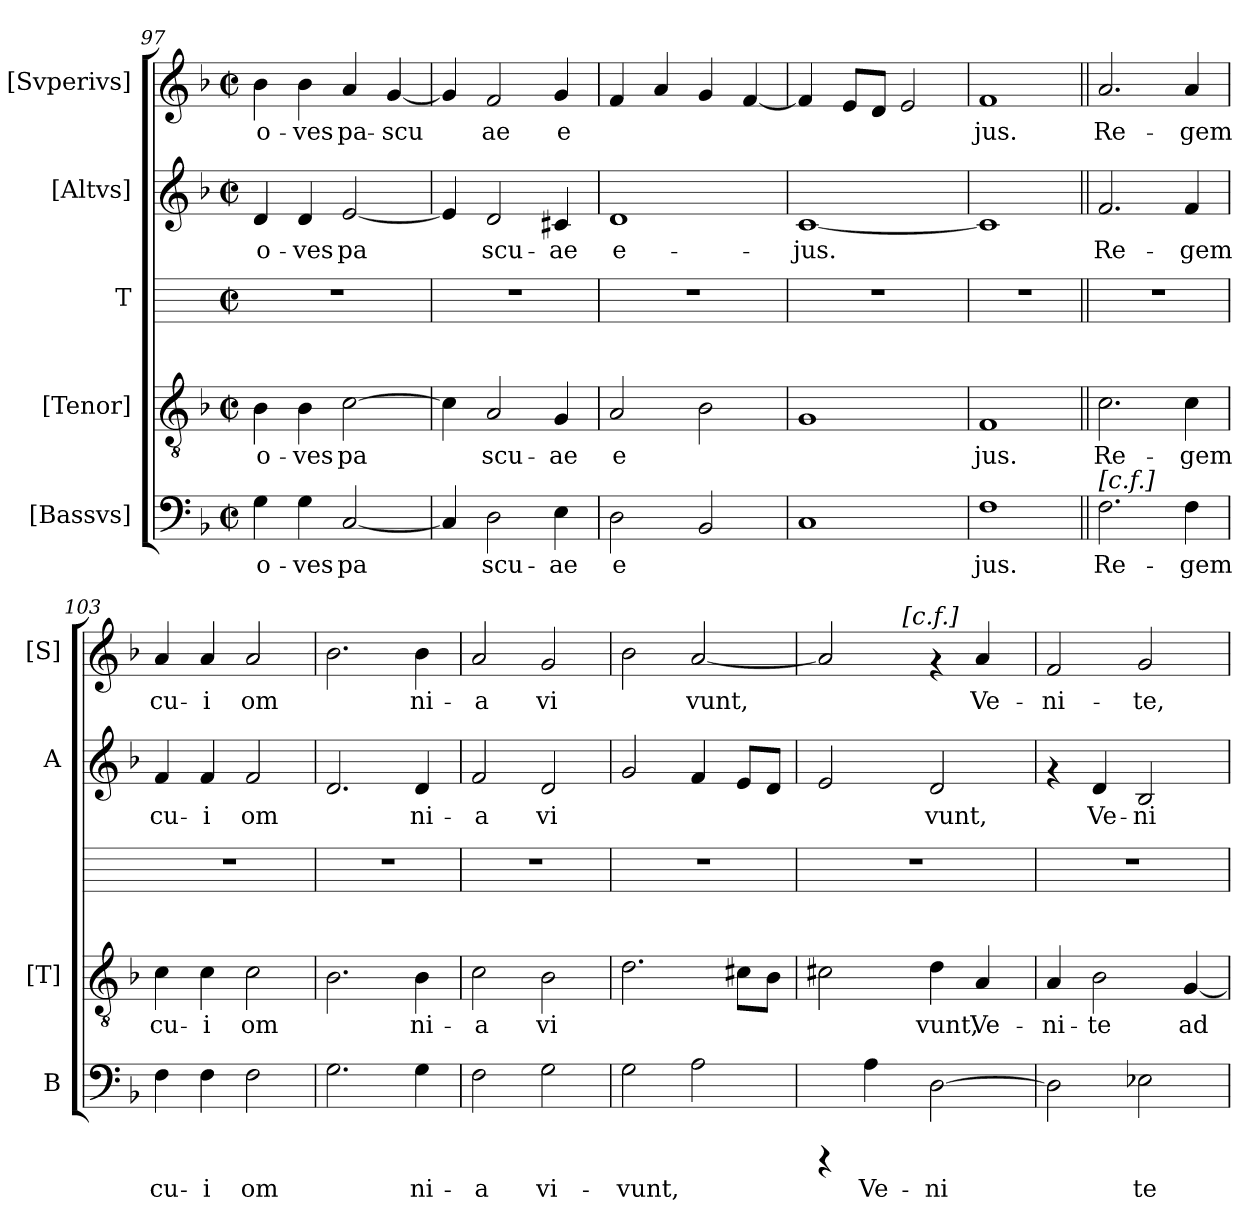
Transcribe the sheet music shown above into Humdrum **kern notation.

**kern	**text	**kern	**text	**kern	**kern	**text	**kern	**text
*part5	*part5	*part4	*part4	*part3	*part2	*part2	*part1	*part1
*staff5	*staff5	*staff4	*staff4	*staff3	*staff2	*staff2	*staff1	*staff1
*I"[Bassvs]	*	*I"[Tenor]	*	*I"T	*I"[Altvs]	*	*I"[Svperivs]	*
*I'B	*	*I'[T]	*	*	*I'A	*	*I'[S]	*
*clefF4	*	*clefGv2	*	*	*clefG2	*	*clefG2	*
*k[b-]	*	*k[b-]	*	*k[]	*k[b-]	*	*k[b-]	*
*F:	*	*F:	*	*C:	*F:	*	*F:	*
*M2/2	*	*M2/2	*	*M2/2	*M2/2	*	*M2/2	*
*met(c|)	*	*met(c|)	*	*met(c|)	*met(c|)	*	*met(c|)	*
=97	=97	=97	=97	=97	=97	=97	=97	=97
!	!LO:LY:b:cj	!	!LO:LY:b:cj	!	!	!LO:LY:b:cj	!	!LO:LY:b:cj
4G\	o-	4B-\	o-	1r	4d/	o-	4b-\	o-
!	!LO:LY:b:cj	!	!LO:LY:b:cj	!	!	!LO:LY:b:cj	!	!LO:LY:b:cj
4G\	-ves	4B-\	-ves	.	4d/	-ves	4b-\	-ves
!	!LO:LY:b:cj	!	!LO:LY:b:cj	!	!	!LO:LY:b:cj	!	!LO:LY:b:cj
[<2C/	pa-	[>2c\	pa-	.	[<2e/	pa-	4a/	pa-
!	!	!	!	!	!	!	!	!LO:LY:b:cj
.	.	.	.	.	.	.	[<4g/	-scu-
=98	=98	=98	=98	=98	=98	=98	=98	=98
!	!LO:LY:b:cj	!	!LO:LY:b:cj	!	!	!LO:LY:b:cj	!	!LO:LY:b:cj
4C/]	--	4c\]	--	1r	4e/]	--	4g/]	--
!	!LO:LY:b:cj	!	!LO:LY:b:cj	!	!	!LO:LY:b:cj	!	!LO:LY:b:cj
2D\	-scu-	2A/	-scu-	.	2d/	-scu-	2f/	-ae
!	!LO:LY:b:cj	!	!LO:LY:b:cj	!	!	!LO:LY:b:cj	!	!LO:LY:b:cj
4E\	-ae	4G/	-ae	.	4c#/	-ae	4g/	e-
=99	=99	=99	=99	=99	=99	=99	=99	=99
!	!LO:LY:b:cj	!	!LO:LY:b:cj	!	!	!LO:LY:b:cj	!	!LO:LY:b:cj
2D\	e-	2A/	e-	1r	1d	e-	4f/	--
!	!	!	!	!	!	!	!	!LO:LY:b:cj
.	.	.	.	.	.	.	4a/	--
!	!LO:LY:b:cj	!	!LO:LY:b:cj	!	!	!	!	!LO:LY:b:cj
2BB-/	--	2B-\	--	.	.	.	4g/	--
!	!	!	!	!	!	!	!	!LO:LY:b:cj
.	.	.	.	.	.	.	[>4f/	--
!!LO:PB:g=z
=100	=100	=100	=100	=100	=100	=100	=100	=100
!	!LO:LY:b:cj	!	!LO:LY:b:cj	!	!	!LO:LY:b:cj	!	!LO:LY:b:cj
1C	--	1G	--	1r	[<1c	-jus.	4f/]	--
!	!	!	!	!	!	!	!	!LO:LY:b:cj
.	.	.	.	.	.	.	8e/L	--
!	!	!	!	!	!	!	!	!LO:LY:b:cj
.	.	.	.	.	.	.	8d/J	--
!	!	!	!	!	!	!	!	!LO:LY:b:cj
.	.	.	.	.	.	.	2e/	--
=101	=101	=101	=101	=101	=101	=101	=101	=101
!	!LO:LY:b:cj	!	!LO:LY:b:cj	!	!	!LO:LY:b:cj	!	!LO:LY:b:cj
1F	-jus.	1F	-jus.	1r	1c]	.	1f	-jus.
=102||	=102||	=102||	=102||	=102||	=102||	=102||	=102||	=102||
!LO:TX:a:t=[c.f.]	!	!	!	!	!	!	!	!
!	!LO:LY:b:cj	!	!LO:LY:b:cj	!	!	!LO:LY:b:cj	!	!LO:LY:b:cj
2.F\	Re-	2.c\	Re-	1r	2.f/	Re-	2.a/	Re-
!	!LO:LY:b:cj	!	!LO:LY:b:cj	!	!	!LO:LY:b:cj	!	!LO:LY:b:cj
4F\	-gem	4c\	-gem	.	4f/	-gem	4a/	-gem
=103	=103	=103	=103	=103	=103	=103	=103	=103
!	!LO:LY:b:cj	!	!LO:LY:b:cj	!	!	!LO:LY:b:cj	!	!LO:LY:b:cj
4F\	cu-	4c\	cu-	1r	4f/	cu-	4a/	cu-
!	!LO:LY:b:cj	!	!LO:LY:b:cj	!	!	!LO:LY:b:cj	!	!LO:LY:b:cj
4F\	-i	4c\	-i	.	4f/	-i	4a/	-i
!	!LO:LY:b:cj	!	!LO:LY:b:cj	!	!	!LO:LY:b:cj	!	!LO:LY:b:cj
2F\	om-	2c\	om-	.	2f/	om-	2a/	om-
=104	=104	=104	=104	=104	=104	=104	=104	=104
!	!LO:LY:b:cj	!	!LO:LY:b:cj	!	!	!LO:LY:b:cj	!	!LO:LY:b:cj
2.G\	--	2.B-\	--	1r	2.d/	--	2.b-\	--
!	!LO:LY:b:cj	!	!LO:LY:b:cj	!	!	!LO:LY:b:cj	!	!LO:LY:b:cj
4G\	-ni-	4B-\	-ni-	.	4d/	-ni-	4b-\	-ni-
=105	=105	=105	=105	=105	=105	=105	=105	=105
!	!LO:LY:b:cj	!	!LO:LY:b:cj	!	!	!LO:LY:b:cj	!	!LO:LY:b:cj
2F\	-a	2c\	-a	1r	2f/	-a	2a/	-a
!	!LO:LY:b:cj	!	!LO:LY:b:cj	!	!	!LO:LY:b:cj	!	!LO:LY:b:cj
2G\	vi-	2B-\	vi-	.	2d/	vi-	2g/	vi-
=106	=106	=106	=106	=106	=106	=106	=106	=106
!	!LO:LY:b:cj	!	!LO:LY:b:cj	!	!	!LO:LY:b:cj	!	!LO:LY:b:cj
2G\	-vunt,	2.d\	--	1r	2g/	--	2b-\	--
!	!LO:LY:b:cj	!	!	!	!	!LO:LY:b:cj	!	!LO:LY:b:cj
2A\	.	.	.	.	4f/	--	[<2a/	-vunt,
!	!	!	!LO:LY:b:cj	!	!	!LO:LY:b:cj	!	!
.	.	8c#\L	--	.	8e/L	--	.	.
!	!	!	!LO:LY:b:cj	!	!	!LO:LY:b:cj	!	!
.	.	8B-\J	--	.	8d/J	--	.	.
!!LO:LB:g=z
=107	=107	=107	=107	=107	=107	=107	=107	=107
!	!	!	!LO:LY:b:cj	!	!	!LO:LY:b:cj	!	!LO:LY:b:cj
*	*	*	*	*	*	*	*^	*
4rCCC	.	2c#\	--	1r	2e/	--	2a/]	4ryy	.
!	!LO:LY:b:cj	!	!	!	!	!	!	!	!
4A\	Ve-	.	.	.	.	.	.	8ryy	.
.	.	.	.	.	.	.	.	64ryy	.
!	!	!	!	!	!	!	!	!LO:TX:a:t=[c.f.]	!
.	.	.	.	.	.	.	.	2ryy	.
!	!LO:LY:b:cj	!	!LO:LY:b:cj	!	!	!LO:LY:b:cj	!	!	!
[>2D\	-ni-	4d\	-vunt,	.	2d/	-vunt,	4rf	.	.
!	!	!	!LO:LY:b:cj	!	!	!	!	!	!LO:LY:b:cj
.	.	4A/	Ve-	.	.	.	4a/	.	Ve-
.	.	.	.	.	.	.	.	16..ryy	.
=108	=108	=108	=108	=108	=108	=108	=108	=108	=108
!	!LO:LY:b:cj	!	!LO:LY:b:cj	!	!	!	!	!	!LO:LY:b:cj
*	*	*	*	*	*	*	*v	*v	*
2D\]	--	4A/	-ni-	1r	4rf	.	2f/	-ni-
!	!	!	!LO:LY:b:cj	!	!	!LO:LY:b:cj	!	!
.	.	2B-\	-te	.	4d/	Ve-	.	.
!	!LO:LY:b:cj	!	!	!	!	!LO:LY:b:cj	!	!LO:LY:b:cj
2E-X\	-te	.	.	.	2B-/	-ni-	2g/	-te,
!	!	!	!LO:LY:b:cj	!	!	!	!	!
.	.	[<4G/	ad-	.	.	.	.	.
=	=	=	=	=	=	=	=	=
*-	*-	*-	*-	*-	*-	*-	*-	*-
